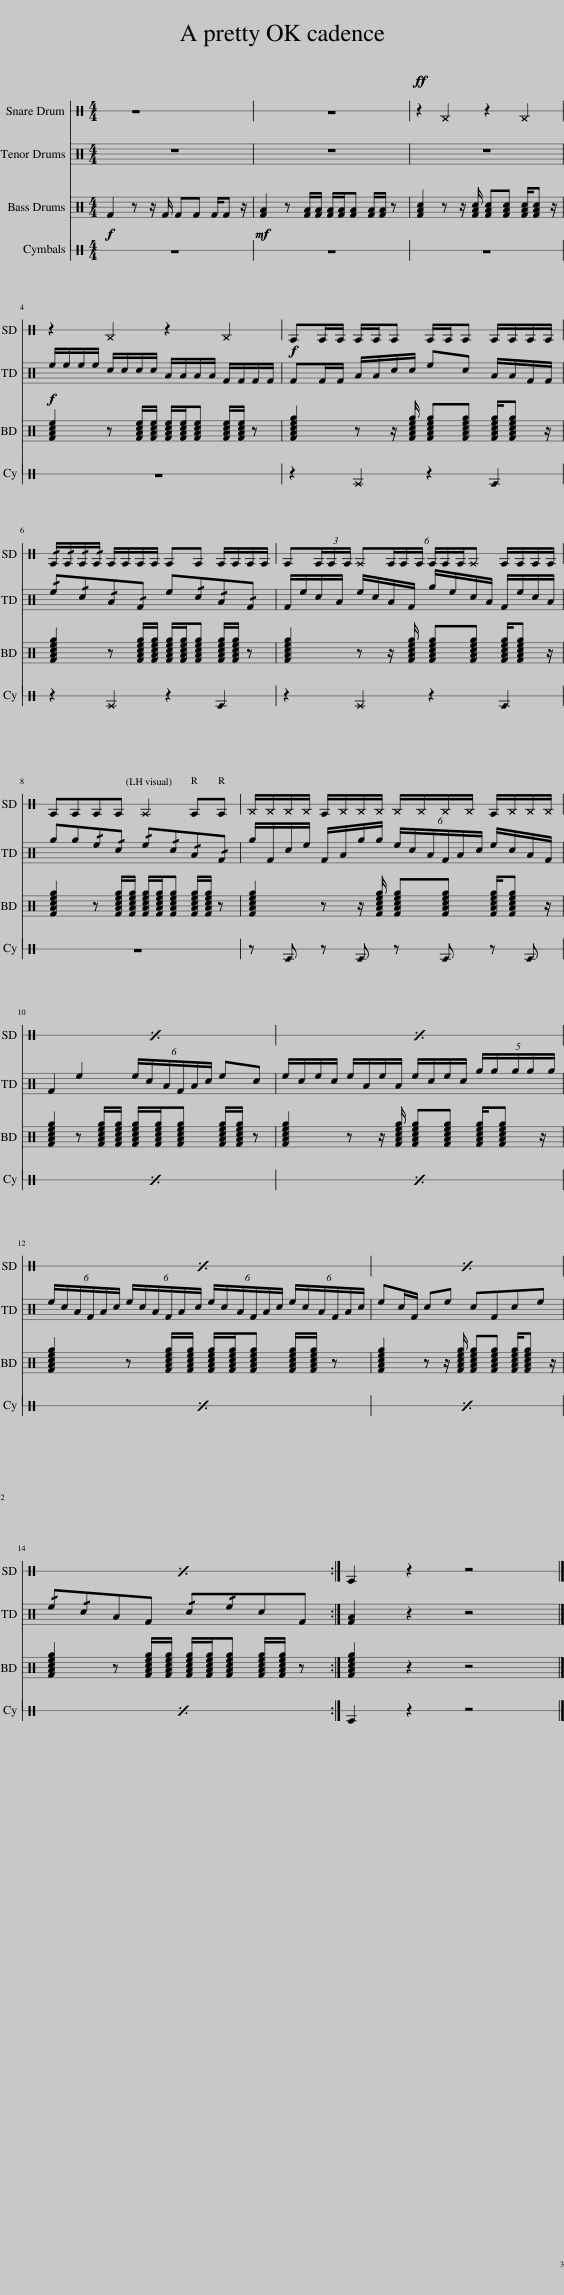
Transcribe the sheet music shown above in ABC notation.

X:1
%%score 1 2 3 4
L:1/8
M:4/4
I:linebreak $
K:C
V:1 perc stafflines=1
K:none
V:2 perc
K:none
V:3 perc
K:none
V:4 perc stafflines=1
K:none
V:1
 z8 | z8 |!ff! z2 ^B,2 z2 ^B,2 |$ z2 ^B,2 z2 ^B,2 |!f! A,A,/A,/ A,/A,/A, A,/A,/A, A,/A,/A,/A,/ |$ %5
 !/!A,/!/!A,/!/!A,/!/!A,/ A,/A,/A,/A,/ A,A, A,/A,/A,/A,/ | A,(3A,/A,/A,/ ^A,(6:4:6A,/A,/A,/ A,/A,/A,/^A, A,/A,/A,/A,/ |$ A,A,A,A, ^A,2 A,A, | ^B,/^B,/^B,/^B,/ A,/^B,/^B,/^B,/ ^B,/^B,/^B,/^B,/ A,/^B,/^B,/^B,/ |$ x8 | %10
 x8 |$ x8 | x8 |$ x8 :| A,2 z2 z4 |] %15
V:2
 z8 | z8 | z8 |$!f! e/e/e/e/ c/c/c/c/ A/A/A/A/ F/F/F/F/ | FF/F/ A/A/c/c/ ec A/A/F/F/ |$ %5
 !/!e!/!c!/!A!/!F e!/!c!/!A!/!F | F/e/c/A/ e/c/A/F/ g/e/c/A/ F/e/c/A/ |$ gg!/!e!/!c !/!e!/!c!/!A!/!F | g/F/c/e/ F/A/g/g/ (6:4:6e/c/A/F/A/c/ e/c/A/F/ |$ F2 e2 (6:4:6e/c/A/F/A/c/ ec | %10
 e/c/e/c/ e/A/e/A/ e/c/e/c/ (5:4:5g/g/g/g/g/ |$ (6:4:6e/c/A/F/A/c/ (6:4:6e/c/A/F/A/c/ (6:4:6e/c/A/F/A/c/ (6:4:6e/c/A/F/A/c/ | ec/F/ ce cFce |$ !/!e!/!cAF !/!c!/!ecF :| [FA]2 z2 z4 |] %15
V:3
!f! F2 z z/ F/ FF F/F z/ |!mf! [FA]2 z [FA]/[FA]/ [FA]/[FA]/[FA] [FA]/[FA]/ z | [FAc]2 z z/ [FAc]/ [FAc][FAc] [FAc]/[FAc] z/ |$ [FAce]2 z [FAce]/[FAce]/ [FAce]/[FAce]/[FAce] [FAce]/[FAce]/ z | [FAceg]2 z z/ [FAceg]/ [FAceg][FAceg] [FAceg]/[FAceg] z/ |$ %5
 [FAceg]2 z [FAceg]/[FAceg]/ [FAceg]/[FAceg]/[FAceg] [FAceg]/[FAceg]/ z | [FAceg]2 z z/ [FAceg]/ [FAceg][FAceg] [FAceg]/[FAceg] z/ |$ [FAceg]2 z [FAceg]/[FAceg]/ [FAceg]/[FAceg]/[FAceg] [FAceg]/[FAceg]/ z | [FAceg]2 z z/ [FAceg]/ [FAceg][FAceg] [FAceg]/[FAceg] z/ |$ [FAceg]2 z [FAceg]/[FAceg]/ [FAceg]/[FAceg]/[FAceg] [FAceg]/[FAceg]/ z | %10
 [FAceg]2 z z/ [FAceg]/ [FAceg][FAceg] [FAceg]/[FAceg] z/ |$ [FAceg]2 z [FAceg]/[FAceg]/ [FAceg]/[FAceg]/[FAceg] [FAceg]/[FAceg]/ z | [FAceg]2 z z/ [FAceg]/ [FAceg][FAceg] [FAceg]/[FAceg] z/ |$ [FAceg]2 z [FAceg]/[FAceg]/ [FAceg]/[FAceg]/[FAceg] [FAceg]/[FAceg]/ z :| [FAceg]2 z2 z4 |] %15
V:4
 z8 | z8 | z8 |$ z8 | z2 ^A,2 z2 _A,2 |$ %5
 z2 ^A,2 z2 _A,2 | z2 ^A,2 z2 _A,2 |$ z8 | z _A, z _A, z _A, z _A, |$ x8 | %10
 x8 |$ x8 | x8 |$ x8 :| A,2 z2 z4 |] %15
